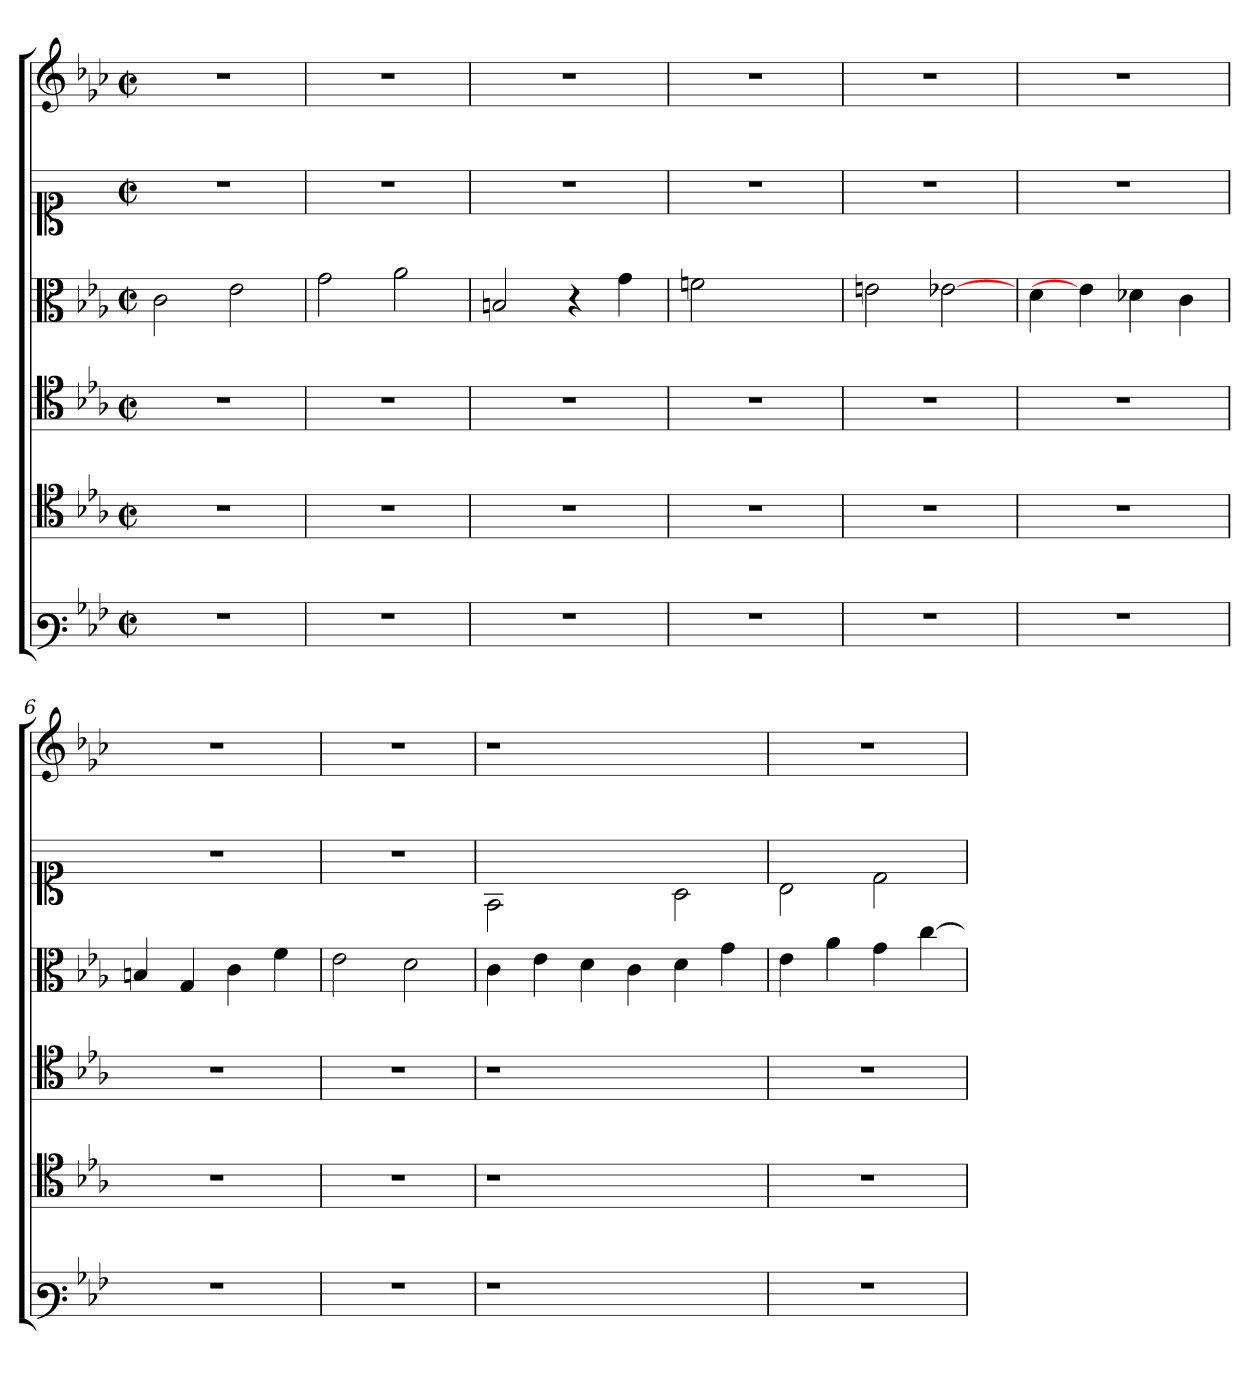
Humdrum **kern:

**kern	**kern	**kern	**kern	**kern	**kern
*part6	*part5	*part4	*part3	*part2	*part1
*staff6	*staff5	*staff4	*staff3	*staff2	*staff1
*clefF3	*clefC4	*clefC4	*clefC3	*clefC1	*clefG3
*k[b-e-a-]	*k[b-e-a-]	*k[b-e-a-]	*k[b-e-a-]	*	*k[b-e-a-]
*M2/2	*M2/2	*M2/2	*M2/2	*M2/2	*M2/2
*met(c|)	*met(c|)	*met(c|)	*met(c|)	*met(c|)	*met(c|)
=	=	=	=	=	=
1r	1r	1r	2c\	1r	1r
.	.	.	2e-\	.	.
=1	=1	=1	=1	=1	=1
1r	1r	1r	2g\	1r	1r
.	.	.	2a-\	.	.
=2	=2	=2	=2	=2	=2
1r	1r	1r	2Bn/	1r	1r
.	.	.	4rB	.	.
.	.	.	4g\	.	.
=3	=3	=3	=3	=3	=3
1r	1r	1r	2fn\	1r	1r
.	.	.	2ryy	.	.
=4	=4	=4	=4	=4	=4
1r	1r	1r	2en\	1r	1r
.	.	.	[2e-X\	.	.
=5	=5	=5	=5	=5	=5
1r	1r	1r	4d\	1r	1r
.	.	.	4e-\]	.	.
.	.	.	4d-X\	.	.
.	.	.	4c\	.	.
=6	=6	=6	=6	=6	=6
1r	1r	1r	4Bn/	1r	1r
.	.	.	4G/	.	.
.	.	.	4c\	.	.
.	.	.	4f\	.	.
=7	=7	=7	=7	=7	=7
1r	1r	1r	2e-\	1r	1r
.	.	.	2d\	.	.
!!LO:LB:g=z
=8	=8	=8	=8	=8	=8
1r	1r	1r	4c\	2F\	1r
.	.	.	4e-\	.	.
.	.	.	4d\	2ryy	.
.	.	.	4c\	.	.
2ryy	2ryy	2ryy	4d\	2A\	2ryy
.	.	.	4g\	.	.
=9	=9	=9	=9	=9	=9
1r	1r	1r	4e-\	2B\	1r
.	.	.	4a-\	.	.
.	.	.	4g\	2d\	.
.	.	.	[>4cc\	.	.
=	=	=	=	=	=
*-	*-	*-	*-	*-	*-
